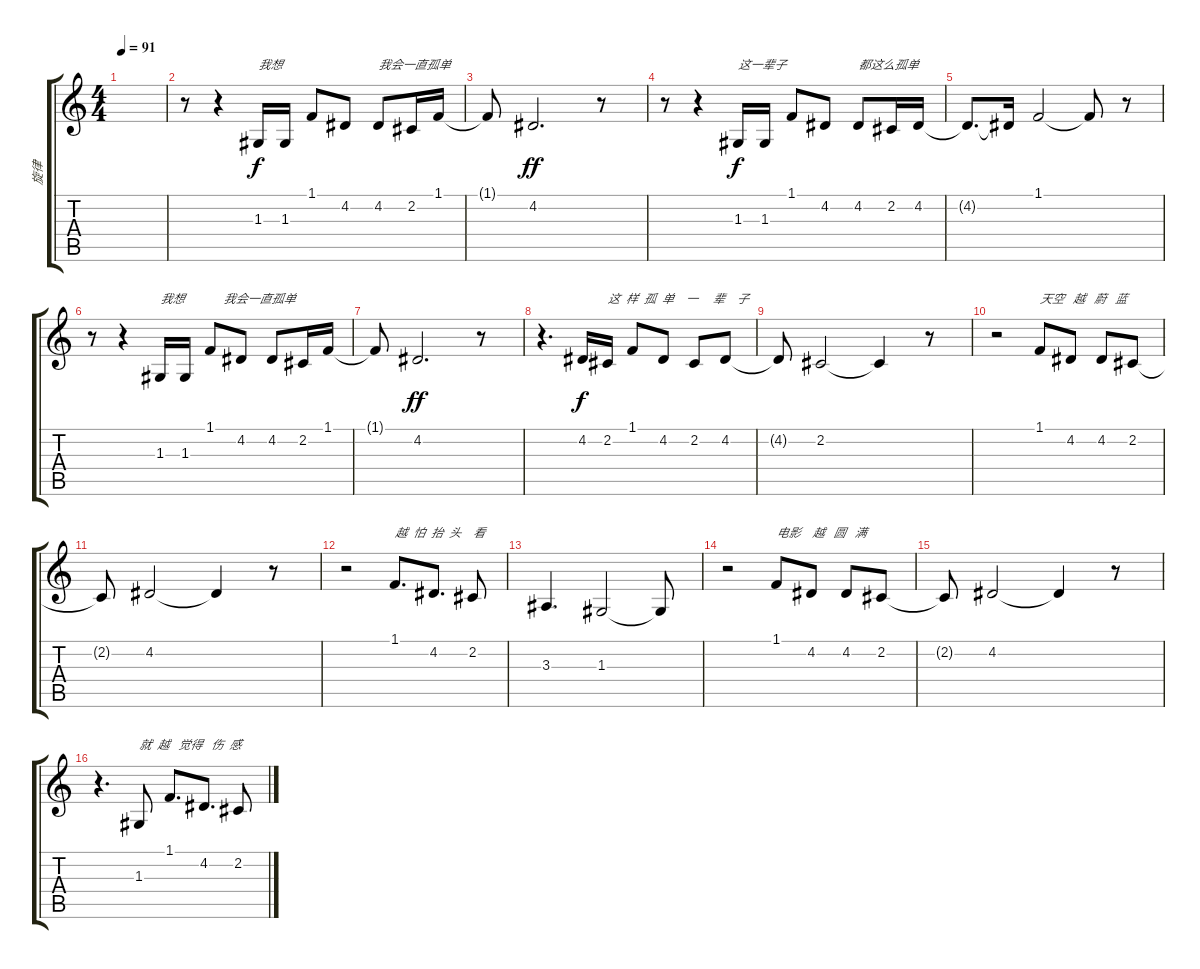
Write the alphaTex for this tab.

\track ("旋律" "旋律") {instrument voiceoohs}
\staff {score tabs}
\tuning (E4 B3 G3 D3 A2 E2) {hide}
\ts (4 4)
\tempo 91
\clef g2
\ks c
|
r.8 r.4 1.3.16{txt "我想"} 1.3.16 1.1.8 4.2.8 4.2.8{txt "我会一直孤单"} 2.2.16 1.1.16 |
1.1{t}.8 4.2.2{d dy ff} r.8 |
r.8 r.4 1.3.16{txt "这一辈子" dy f} 1.3.16 1.1.8 4.2.8 4.2.8{txt "都这么孤单"} 2.2.16 4.2.16 |
4.2{t}.8{d} 4.2{t}.16 1.1.2 1.1{t}.8 r.8 |
r.8 r.4 1.3.16{txt "我想             我会一直孤单"} 1.3.16 1.1.8 4.2.8 4.2.8 2.2.16 1.1.16 |
1.1{t}.8 4.2.2{d dy ff} r.8 |
r.4{d} 4.2.16{dy f} 2.2.16{txt "这  样  孤  单    一     辈    子"} 1.1.8 4.2.8 2.2.8 4.2.8 |
4.2{t}.8 2.2.2 2.2{t}.4 r.8 |
r.2 1.1.8{txt "天空   越   蔚   蓝"} 4.2.8 4.2.8 2.2.8 |
2.2{t}.8 4.2.2 4.2{t}.4 r.8 |
r.2 1.1.8{d txt "越  怕  抬  头    看"} 4.2.8{d} 2.2.8 |
3.3.4{d} 1.3.2 1.3{t}.8 |
r.2 1.1.8{txt "电影    越   圆   满"} 4.2.8 4.2.8 2.2.8 |
2.2{t}.8 4.2.2 4.2{t}.4 r.8 |
r.4{d} 1.3.8{txt "就  越   觉得   伤  感"} 1.1.8{d} 4.2.8{d} 2.2.8
